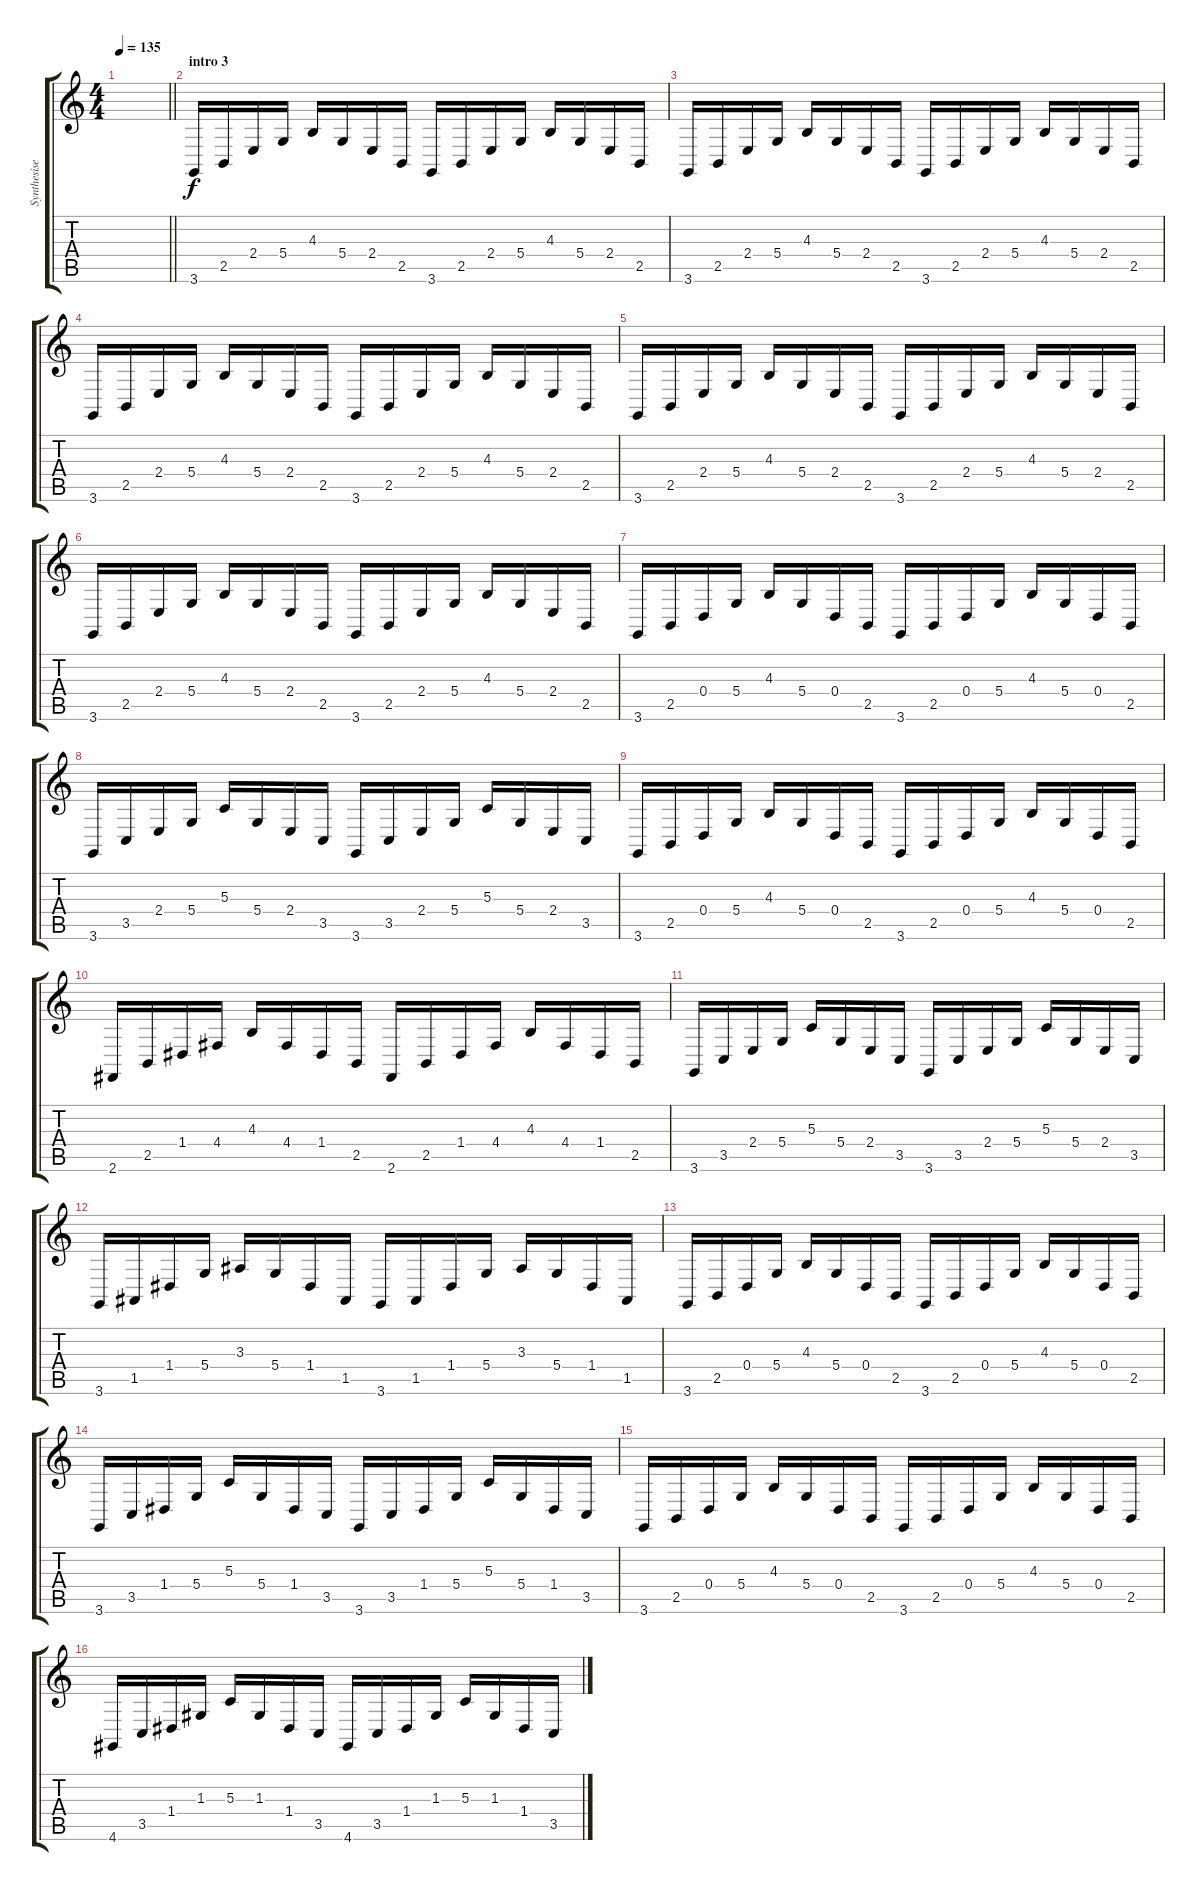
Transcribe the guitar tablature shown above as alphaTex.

\track ("Synthesiser" "Synthesise") {instrument pad3polysynth}
\staff {score tabs}
\tuning (E4 B3 G3 D3 A2 E2) {hide}
\ts (4 4)
\tempo 135
\clef g2
\barLineRight lightlight
\ks c
|
\section ("" "intro 3")
3.6.16 2.5.16 2.4.16 5.4.16 4.3.16 5.4.16 2.4.16 2.5.16 3.6.16 2.5.16 2.4.16 5.4.16 4.3.16 5.4.16 2.4.16 2.5.16 |
3.6.16 2.5.16 2.4.16 5.4.16 4.3.16 5.4.16 2.4.16 2.5.16 3.6.16 2.5.16 2.4.16 5.4.16 4.3.16 5.4.16 2.4.16 2.5.16 |
3.6.16 2.5.16 2.4.16 5.4.16 4.3.16 5.4.16 2.4.16 2.5.16 3.6.16 2.5.16 2.4.16 5.4.16 4.3.16 5.4.16 2.4.16 2.5.16 |
3.6.16 2.5.16 2.4.16 5.4.16 4.3.16 5.4.16 2.4.16 2.5.16 3.6.16 2.5.16 2.4.16 5.4.16 4.3.16 5.4.16 2.4.16 2.5.16 |
3.6.16 2.5.16 2.4.16 5.4.16 4.3.16 5.4.16 2.4.16 2.5.16 3.6.16 2.5.16 2.4.16 5.4.16 4.3.16 5.4.16 2.4.16 2.5.16 |
3.6.16 2.5.16 0.4.16 5.4.16 4.3.16 5.4.16 0.4.16 2.5.16 3.6.16 2.5.16 0.4.16 5.4.16 4.3.16 5.4.16 0.4.16 2.5.16 |
3.6.16 3.5.16 2.4.16 5.4.16 5.3.16 5.4.16 2.4.16 3.5.16 3.6.16 3.5.16 2.4.16 5.4.16 5.3.16 5.4.16 2.4.16 3.5.16 |
3.6.16 2.5.16 0.4.16 5.4.16 4.3.16 5.4.16 0.4.16 2.5.16 3.6.16 2.5.16 0.4.16 5.4.16 4.3.16 5.4.16 0.4.16 2.5.16 |
2.6.16 2.5.16 1.4.16 4.4.16 4.3.16 4.4.16 1.4.16 2.5.16 2.6.16 2.5.16 1.4.16 4.4.16 4.3.16 4.4.16 1.4.16 2.5.16 |
3.6.16 3.5.16 2.4.16 5.4.16 5.3.16 5.4.16 2.4.16 3.5.16 3.6.16 3.5.16 2.4.16 5.4.16 5.3.16 5.4.16 2.4.16 3.5.16 |
3.6.16 1.5.16 1.4.16 5.4.16 3.3.16 5.4.16 1.4.16 1.5.16 3.6.16 1.5.16 1.4.16 5.4.16 3.3.16 5.4.16 1.4.16 1.5.16 |
3.6.16 2.5.16 0.4.16 5.4.16 4.3.16 5.4.16 0.4.16 2.5.16 3.6.16 2.5.16 0.4.16 5.4.16 4.3.16 5.4.16 0.4.16 2.5.16 |
3.6.16 3.5.16 1.4.16 5.4.16 5.3.16 5.4.16 1.4.16 3.5.16 3.6.16 3.5.16 1.4.16 5.4.16 5.3.16 5.4.16 1.4.16 3.5.16 |
3.6.16 2.5.16 0.4.16 5.4.16 4.3.16 5.4.16 0.4.16 2.5.16 3.6.16 2.5.16 0.4.16 5.4.16 4.3.16 5.4.16 0.4.16 2.5.16 |
4.6.16 3.5.16 1.4.16 1.3.16 5.3.16 1.3.16 1.4.16 3.5.16 4.6.16 3.5.16 1.4.16 1.3.16 5.3.16 1.3.16 1.4.16 3.5.16
